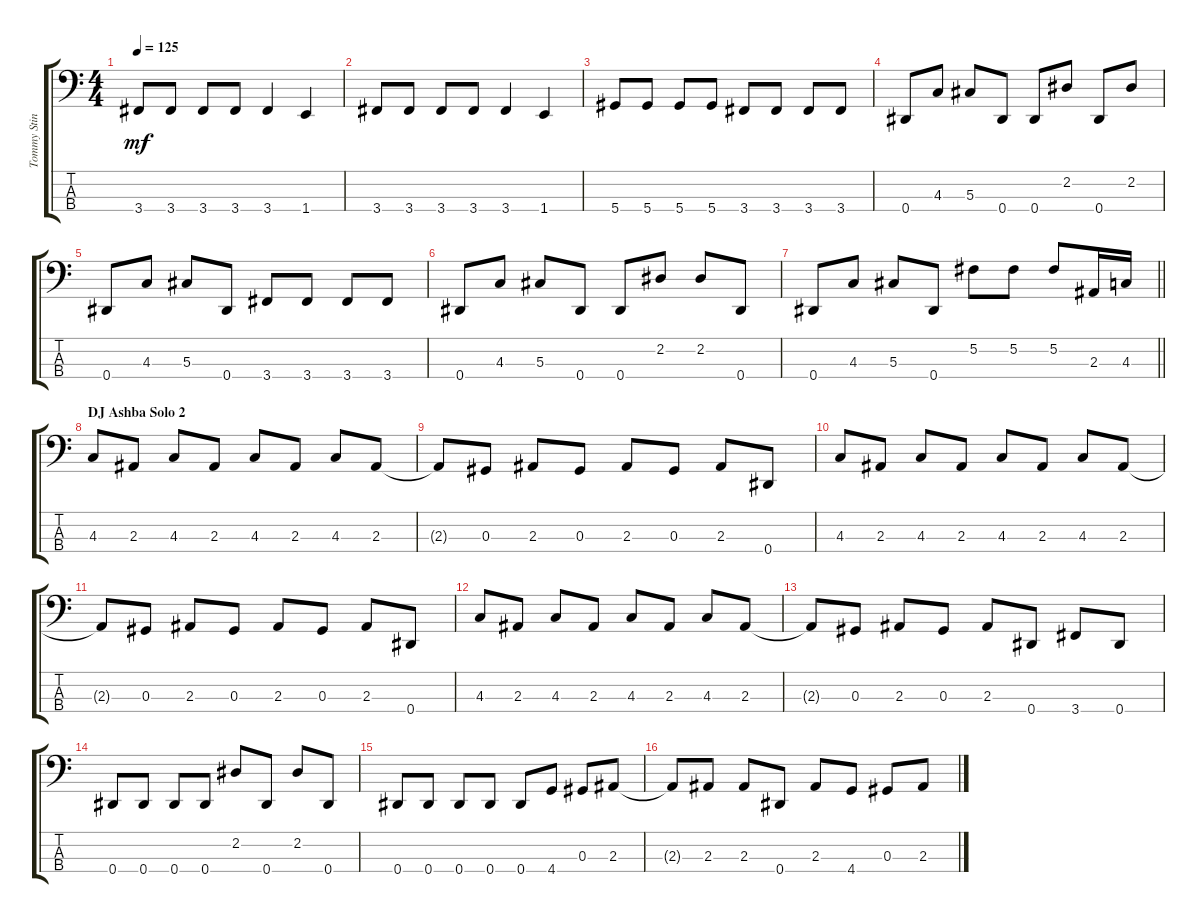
\track ("Tommy Stinson" "Tommy Stin") {instrument electricbasspick}
\staff {score tabs}
\tuning (Gb2 Db2 Ab1 Eb1) {hide}
\ts (4 4)
\tempo 125
\clef f4
\ks c
3.4.8{dy mf} 3.4.8 3.4.8 3.4.8 3.4.4 1.4.4 |
3.4.8 3.4.8 3.4.8 3.4.8 3.4.4 1.4.4 |
5.4.8 5.4.8 5.4.8 5.4.8 3.4.8 3.4.8 3.4.8 3.4.8 |
0.4.8 4.3.8 5.3.8 0.4.8 0.4.8 2.2.8 0.4.8 2.2.8 |
0.4.8 4.3.8 5.3.8 0.4.8 3.4.8 3.4.8 3.4.8 3.4.8 |
0.4.8 4.3.8 5.3.8 0.4.8 0.4.8 2.2.8 2.2.8 0.4.8 |
\barLineRight lightlight
0.4.8 4.3.8 5.3.8 0.4.8 5.2.8 5.2.8 5.2.8 2.3.16 4.3.16 |
\section ("" "DJ Ashba Solo 2")
4.3.8 2.3.8 4.3.8 2.3.8 4.3.8 2.3.8 4.3.8 2.3.8 |
2.3{t}.8 0.3.8 2.3.8 0.3.8 2.3.8 0.3.8 2.3.8 0.4.8 |
4.3.8 2.3.8 4.3.8 2.3.8 4.3.8 2.3.8 4.3.8 2.3.8 |
2.3{t}.8 0.3.8 2.3.8 0.3.8 2.3.8 0.3.8 2.3.8 0.4.8 |
4.3.8 2.3.8 4.3.8 2.3.8 4.3.8 2.3.8 4.3.8 2.3.8 |
2.3{t}.8 0.3.8 2.3.8 0.3.8 2.3.8 0.4.8 3.4.8 0.4.8 |
0.4.8 0.4.8 0.4.8 0.4.8 2.2.8 0.4.8 2.2.8 0.4.8 |
0.4.8 0.4.8 0.4.8 0.4.8 0.4.8 4.4.8 0.3.8 2.3.8 |
2.3{t}.8 2.3.8 2.3.8 0.4.8 2.3.8 4.4.8 0.3.8 2.3.8
